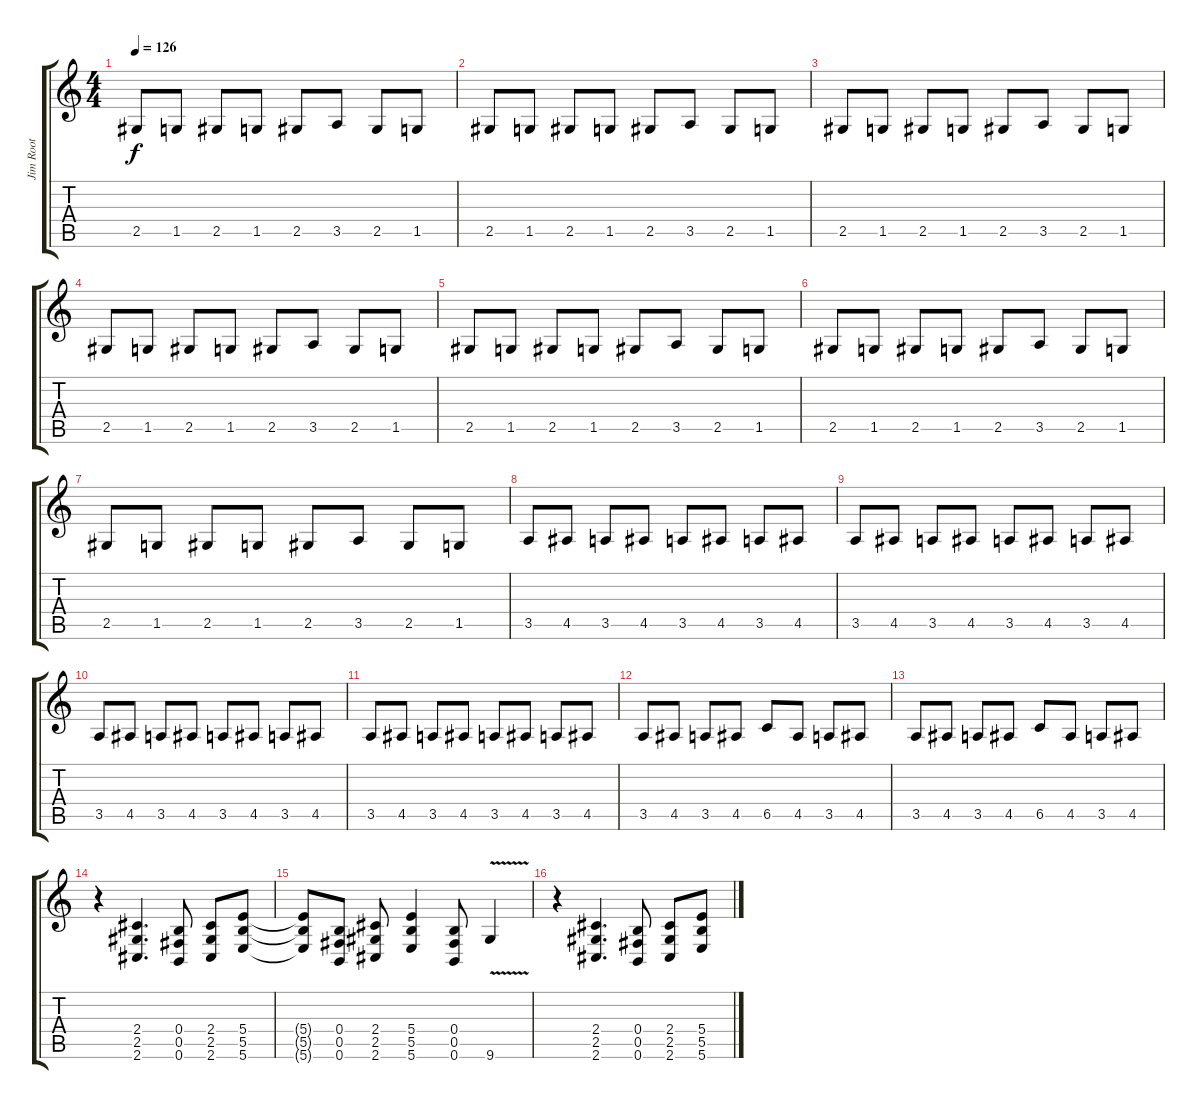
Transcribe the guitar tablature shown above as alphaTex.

\track ("Jim Root" "Jim Root") {instrument distortionguitar}
\staff {score tabs}
\tuning (Db4 Ab3 E3 B2 Gb2 B1) {hide}
\ts (4 4)
\tempo 126
\clef g2
\ks c
2.5.8{dy f} 1.5.8 2.5.8 1.5.8 2.5.8 3.5.8 2.5.8 1.5.8 |
2.5.8 1.5.8 2.5.8 1.5.8 2.5.8 3.5.8 2.5.8 1.5.8 |
2.5.8 1.5.8 2.5.8 1.5.8 2.5.8 3.5.8 2.5.8 1.5.8 |
2.5.8 1.5.8 2.5.8 1.5.8 2.5.8 3.5.8 2.5.8 1.5.8 |
2.5.8 1.5.8 2.5.8 1.5.8 2.5.8 3.5.8 2.5.8 1.5.8 |
2.5.8 1.5.8 2.5.8 1.5.8 2.5.8 3.5.8 2.5.8 1.5.8 |
2.5.8 1.5.8 2.5.8 1.5.8 2.5.8 3.5.8 2.5.8 1.5.8 |
3.5.8 4.5.8 3.5.8 4.5.8 3.5.8 4.5.8 3.5.8 4.5.8 |
3.5.8 4.5.8 3.5.8 4.5.8 3.5.8 4.5.8 3.5.8 4.5.8 |
3.5.8 4.5.8 3.5.8 4.5.8 3.5.8 4.5.8 3.5.8 4.5.8 |
3.5.8 4.5.8 3.5.8 4.5.8 3.5.8 4.5.8 3.5.8 4.5.8 |
3.5.8 4.5.8 3.5.8 4.5.8 6.5.8 4.5.8 3.5.8 4.5.8 |
3.5.8 4.5.8 3.5.8 4.5.8 6.5.8 4.5.8 3.5.8 4.5.8 |
r.4 (2.4 2.5 2.6).4{d} (0.4 0.5 0.6).8 (2.4 2.5 2.6).8 (5.4 5.5 5.6).8 |
(5.4{t} 5.5{t} 5.6{t}).8 (0.4 0.5 0.6).8 (2.4 2.5 2.6).8 (5.4 5.5 5.6).4 (0.4 0.5 0.6).8 9.6{v}.4 |
r.4 (2.4 2.5 2.6).4{d} (0.4 0.5 0.6).8 (2.4 2.5 2.6).8 (5.4 5.5 5.6).8
